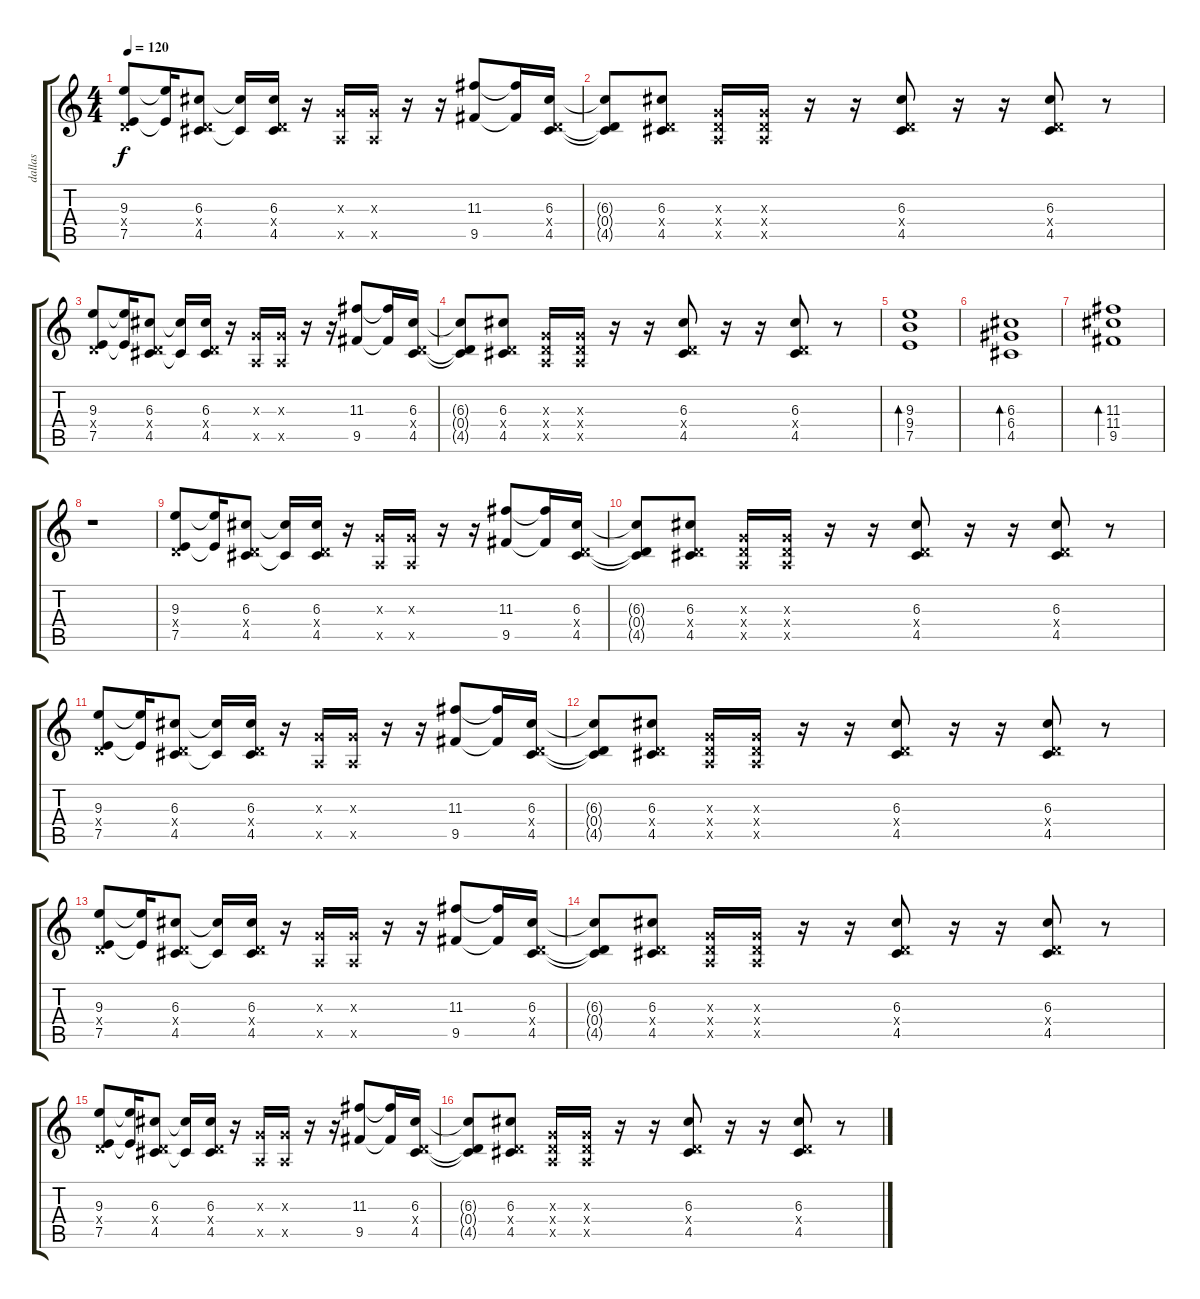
\track ("dallas" "dallas") {instrument distortionguitar}
\staff {score tabs}
\tuning (E4 B3 G3 D3 A2 D2) {hide}
\ts (4 4)
\tempo 120
\clef g2
\ks c
(9.3 0.4{x} 7.5).8{dy f} (9.3{t} 7.5{t}).16 (6.3 0.4{x} 4.5).8 (6.3{t} 4.5{t}).16 (6.3 0.4{x} 4.5).16 r.16 (0.3{x} 0.5{x}).16 (0.3{x} 0.5{x}).16 r.16 r.16 (11.3 9.5).8 (11.3{t} 9.5{t}).16 (6.3 0.4{x} 4.5).16 |
(6.3{t} 0.4{t} 4.5{t}).8 (6.3 0.4{x} 4.5).8 (0.3{x} 0.4{x} 0.5{x}).16 (0.3{x} 0.4{x} 0.5{x}).16 r.16 r.16 (6.3 0.4{x} 4.5).8 r.16 r.16 (6.3 0.4{x} 4.5).8 r.8 |
(9.3 0.4{x} 7.5).8 (9.3{t} 7.5{t}).16 (6.3 0.4{x} 4.5).8 (6.3{t} 4.5{t}).16 (6.3 0.4{x} 4.5).16 r.16 (0.3{x} 0.5{x}).16 (0.3{x} 0.5{x}).16 r.16 r.16 (11.3 9.5).8 (11.3{t} 9.5{t}).16 (6.3 0.4{x} 4.5).16 |
(6.3{t} 0.4{t} 4.5{t}).8 (6.3 0.4{x} 4.5).8 (0.3{x} 0.4{x} 0.5{x}).16 (0.3{x} 0.4{x} 0.5{x}).16 r.16 r.16 (6.3 0.4{x} 4.5).8 r.16 r.16 (6.3 0.4{x} 4.5).8 r.8 |
(9.3 9.4 7.5).1{bd 480 instrument acousticguitarnylon} |
(6.3 6.4 4.5).1{bd 480} |
(11.3 11.4 9.5).1{bd 480} |
r.1 |
(9.3 0.4{x} 7.5).8{instrument distortionguitar} (9.3{t} 7.5{t}).16 (6.3 0.4{x} 4.5).8 (6.3{t} 4.5{t}).16 (6.3 0.4{x} 4.5).16 r.16 (0.3{x} 0.5{x}).16 (0.3{x} 0.5{x}).16 r.16 r.16 (11.3 9.5).8 (11.3{t} 9.5{t}).16 (6.3 0.4{x} 4.5).16 |
(6.3{t} 0.4{t} 4.5{t}).8 (6.3 0.4{x} 4.5).8 (0.3{x} 0.4{x} 0.5{x}).16 (0.3{x} 0.4{x} 0.5{x}).16 r.16 r.16 (6.3 0.4{x} 4.5).8 r.16 r.16 (6.3 0.4{x} 4.5).8 r.8 |
(9.3 0.4{x} 7.5).8 (9.3{t} 7.5{t}).16 (6.3 0.4{x} 4.5).8 (6.3{t} 4.5{t}).16 (6.3 0.4{x} 4.5).16 r.16 (0.3{x} 0.5{x}).16 (0.3{x} 0.5{x}).16 r.16 r.16 (11.3 9.5).8 (11.3{t} 9.5{t}).16 (6.3 0.4{x} 4.5).16 |
(6.3{t} 0.4{t} 4.5{t}).8 (6.3 0.4{x} 4.5).8 (0.3{x} 0.4{x} 0.5{x}).16 (0.3{x} 0.4{x} 0.5{x}).16 r.16 r.16 (6.3 0.4{x} 4.5).8 r.16 r.16 (6.3 0.4{x} 4.5).8 r.8 |
(9.3 0.4{x} 7.5).8 (9.3{t} 7.5{t}).16 (6.3 0.4{x} 4.5).8 (6.3{t} 4.5{t}).16 (6.3 0.4{x} 4.5).16 r.16 (0.3{x} 0.5{x}).16 (0.3{x} 0.5{x}).16 r.16 r.16 (11.3 9.5).8 (11.3{t} 9.5{t}).16 (6.3 0.4{x} 4.5).16 |
(6.3{t} 0.4{t} 4.5{t}).8 (6.3 0.4{x} 4.5).8 (0.3{x} 0.4{x} 0.5{x}).16 (0.3{x} 0.4{x} 0.5{x}).16 r.16 r.16 (6.3 0.4{x} 4.5).8 r.16 r.16 (6.3 0.4{x} 4.5).8 r.8 |
(9.3 0.4{x} 7.5).8{instrument distortionguitar} (9.3{t} 7.5{t}).16 (6.3 0.4{x} 4.5).8 (6.3{t} 4.5{t}).16 (6.3 0.4{x} 4.5).16 r.16 (0.3{x} 0.5{x}).16 (0.3{x} 0.5{x}).16 r.16 r.16 (11.3 9.5).8 (11.3{t} 9.5{t}).16 (6.3 0.4{x} 4.5).16 |
(6.3{t} 0.4{t} 4.5{t}).8 (6.3 0.4{x} 4.5).8 (0.3{x} 0.4{x} 0.5{x}).16 (0.3{x} 0.4{x} 0.5{x}).16 r.16 r.16 (6.3 0.4{x} 4.5).8 r.16 r.16 (6.3 0.4{x} 4.5).8 r.8
